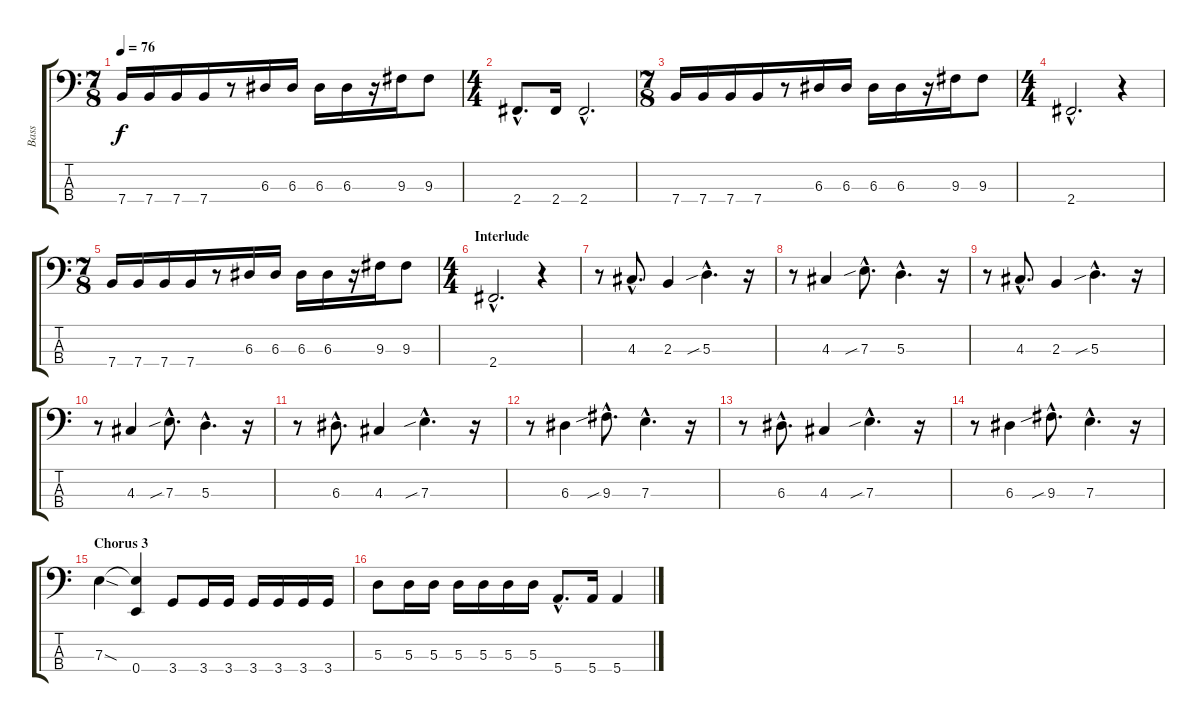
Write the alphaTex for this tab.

\track ("Bass" "Bass") {instrument electricbassfinger}
\staff {score tabs}
\tuning (G2 D2 A1 E1) {hide}
\ts (7 8)
\tempo 76
\clef f4
\ks c
7.4.16{dy f} 7.4.16 7.4.16 7.4.16 r.8 6.3.16 6.3.16 6.3.16 6.3.16 r.16 9.3.16 9.3.8 |
\ts (4 4)
2.4{hac}.8{d} 2.4.16 2.4{hac}.2{d} |
\ts (7 8)
7.4.16 7.4.16 7.4.16 7.4.16 r.8 6.3.16 6.3.16 6.3.16 6.3.16 r.16 9.3.16 9.3.8 |
\ts (4 4)
2.4{hac}.2{d} r.4 |
\ts (7 8)
7.4.16 7.4.16 7.4.16 7.4.16 r.8 6.3.16 6.3.16 6.3.16 6.3.16 r.16 9.3.16 9.3.8 |
\ts (4 4)
\section ("" "Interlude")
2.4{hac}.2{d} r.4 |
r.8 4.3{hac}.8{d} 2.3.4 5.3{sib hac}.4{d} r.16 |
r.8 4.3.4 7.3{sib hac}.8{d} 5.3{hac}.4{d} r.16 |
r.8 4.3{hac}.8{d} 2.3.4 5.3{sib hac}.4{d} r.16 |
r.8 4.3.4 7.3{sib hac}.8{d} 5.3{hac}.4{d} r.16 |
r.8 6.3{hac}.8{d} 4.3.4 7.3{sib hac}.4{d} r.16 |
r.8 6.3.4 9.3{sib hac}.8{d} 7.3{hac}.4{d} r.16 |
r.8 6.3{hac}.8{d} 4.3.4 7.3{sib hac}.4{d} r.16 |
r.8 6.3.4 9.3{sib hac}.8{d} 7.3{hac}.4{d} r.16 |
\section ("" "Chorus 3")
7.3{sod}.4 (7.3{t} 0.4).4 3.4.8 3.4.16 3.4.16 3.4.16 3.4.16 3.4.16 3.4.16 |
5.3.8 5.3.16 5.3.16 5.3.16 5.3.16 5.3.16 5.3.16 5.4{hac}.8{d} 5.4.16 5.4.4
